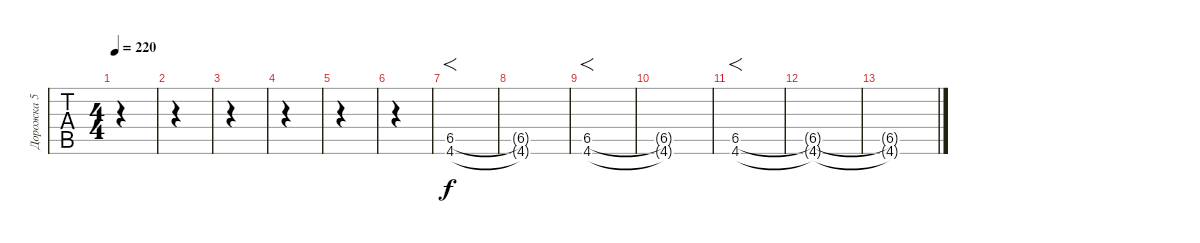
\track ("Дорожка 5" "Дорожка 5") {instrument distortionguitar}
\staff {tabs}
\tuning (E4 B3 G3 D3 A2 E2) {hide}
\ts (4 4)
\tempo 220
\clef g2
\ks c
|
|
|
|
|
|
(6.5 4.6).1{f} |
(6.5{t} 4.6{t}).1 |
(6.5 4.6).1{f} |
(6.5{t} 4.6{t}).1 |
(6.5 4.6).1{f} |
(6.5{t} 4.6{t}).1 |
(6.5{t} 4.6{t}).1
